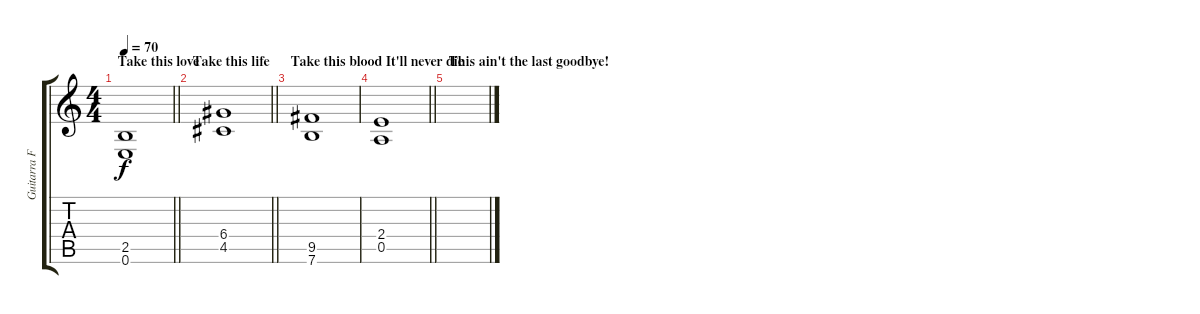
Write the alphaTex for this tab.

\track ("Guitarra Fondo" "Guitarra F") {instrument distortionguitar}
\staff {score tabs}
\tuning (E4 B3 G3 D3 A2 E2) {hide}
\ts (4 4)
\section ("" "Take this love")
\tempo 70
\clef g2
\barLineRight lightlight
\ks c
(2.5 0.6).1{dy f} |
\section ("" "Take this life")
\barLineRight lightlight
(6.4 4.5).1 |
\section ("" "Take this blood It'll never die")
(9.5 7.6).1 |
\barLineRight lightlight
(2.4 0.5).1 |
\section ("" "This ain't the last goodbye!")
